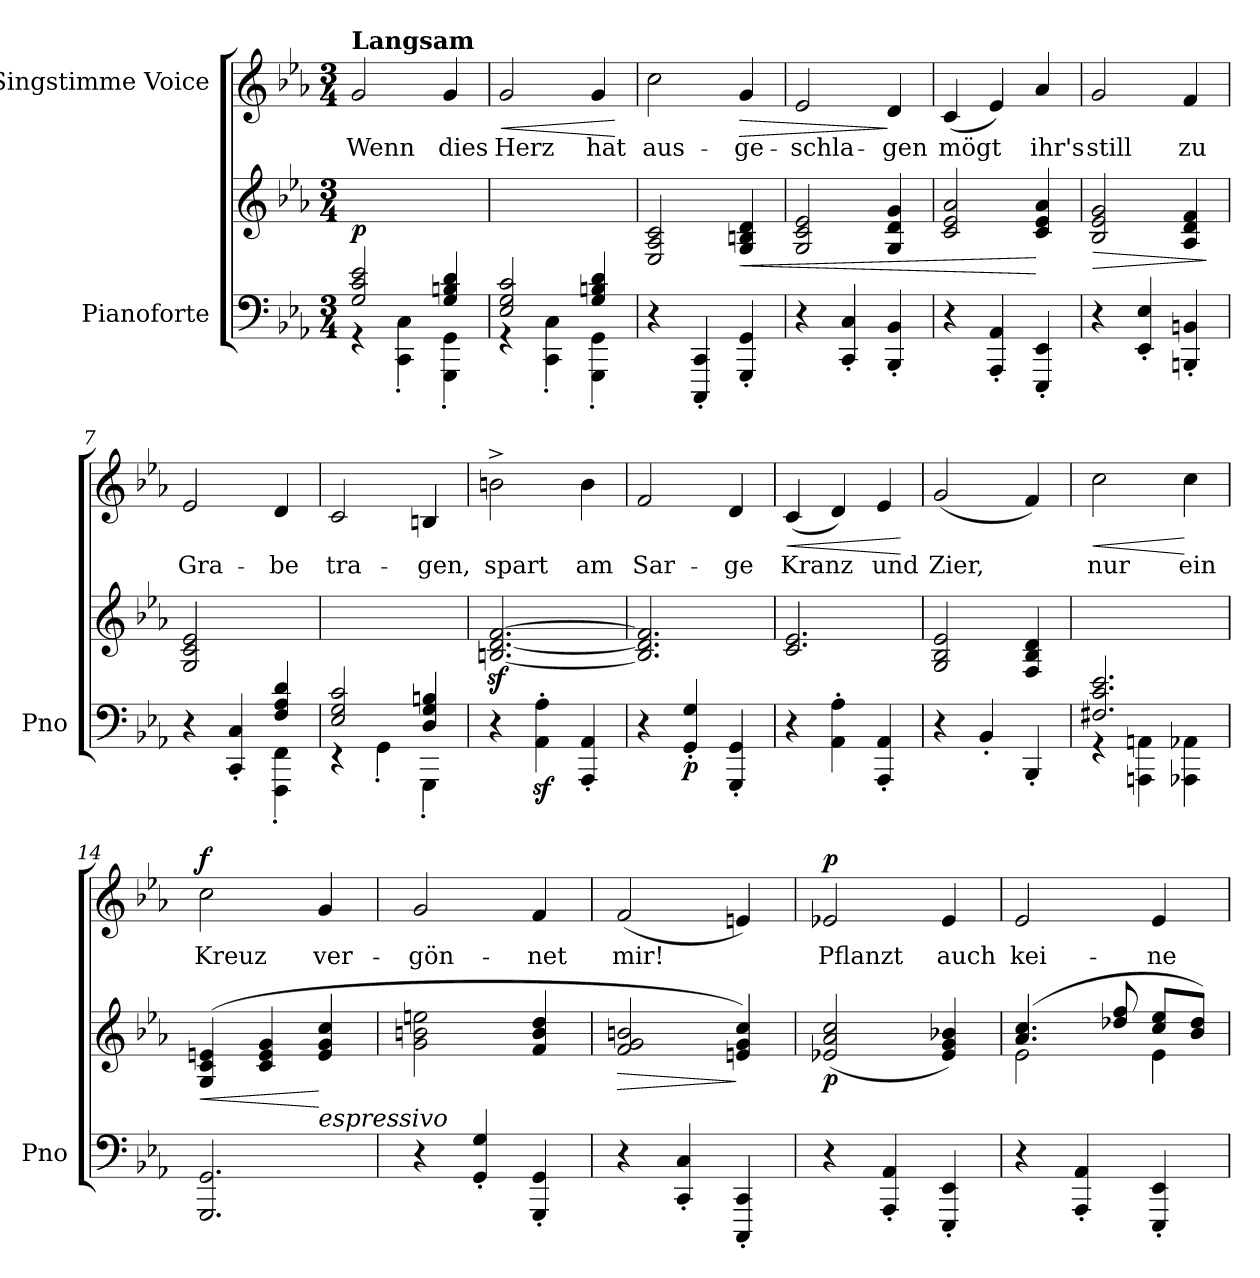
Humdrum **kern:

**kern	**kern	**dynam	**kern	**text	**dynam
*part2	*part2	*part2	*part1	*part1	*part1
*staff3	*staff2	*staff2/3	*staff1	*staff1	*staff1
*I"Pianoforte	*	*	*I"Singstimme Voice	*	*
*I'Pno	*	*	*	*	*
*clefF4	*clefG2	*	*clefG2	*	*
*k[b-e-a-]	*k[b-e-a-]	*	*k[b-e-a-]	*	*
*M3/4	*M3/4	*	*M3/4	*	*
=1	=1	=1	=1	=1	=1
*^	*	*	*	*	*
!	!	!	!	!LO:TX:a:B:t=Langsam	!	!
!	!	!	!LO:DY:b	!	!LO:LY:b	!
2G/ 2c/ 2e-/	4r	2.ryy	p	2g/	Wenn	.
.	4CC\'< 4C\'<	.	.	.	.	.
!	!	!	!	!	!LO:LY:b	!
4G/ 4Bn/ 4d/	4GGG\'< 4GG\'<	.	.	4g/	dies	.
=2	=2	=2	=2	=2	=2	=2
!	!	!	!	!	!LO:LY:b	!LO:HP:b
2E-/ 2G/ 2c/	4r	2.ryy	.	2g/	Herz	<
.	4CC\'< 4C\'<	.	.	.	.	.
!	!	!	!	!	!LO:LY:b	!
4G/ 4Bn/ 4d/	4GGG\'< 4GG\'<	.	.	4g/	hat	.
*v	*v	*	*	*	*	*
.	.	.	.	.	[
=3	=3	=3	=3	=3	=3
!	!	!	!	!LO:LY:b	!
4r	2E-/ 2A-/ 2c/	.	2cc\	aus-	.
4CCC/' 4CC/'	.	.	.	.	.
!	!	!LO:HP:b	!	!LO:LY:b	!LO:HP:b
4GGG/' 4GG/'	4G/ 4Bn/ 4d/	<	4g/	-ge-	>
=4	=4	=4	=4	=4	=4
!	!	!	!	!LO:LY:b	!
4r	2G/ 2c/ 2e-/	.	2e-/	-schla-	.
4CC/' 4C/'	.	.	.	.	.
!	!	!	!	!LO:LY:b	!
4BBB-/' 4BB-/'	4G/ 4d/ 4g/	.	4d/	-gen	]
=5	=5	=5	=5	=5	=5
!	!	!	!	!LO:LY:b	!
4r	2c/ 2e-/ 2a-/	.	(4c/	mögt	.
4AAA-/' 4AA-/'	.	.	4e-/)	.	.
!	!	!	!	!LO:LY:b	!
4EEE-/' 4EE-/'	4c/ 4e-/ 4a-/	[	4a-/	ihr's	.
!!LO:LB:g=z
=6	=6	=6	=6	=6	=6
!	!	!LO:HP:b	!	!LO:LY:b	!
4r	2B-/ 2e-/ 2g/	>	2g/	still	.
4EE-/' 4E-/'	.	.	.	.	.
!	!	!	!	!LO:LY:b	!
4BBBn/' 4BBn/'	4A-/ 4d/ 4f/	.	4f/	zu	.
.	.	]	.	.	.
=7	=7	=7	=7	=7	=7
*^	*	*	*	*	*
!	!	!	!	!	!LO:LY:b	!
2ryy	4r	2G/ 2c/ 2e-/	.	2e-/	Gra-	.
.	4CC/' 4C/'	.	.	.	.	.
!	!	!	!	!	!LO:LY:b	!
4F/ 4A-/ 4d/	4FFF\'< 4FF\'<	4ryy	.	4d/	-be	.
=8	=8	=8	=8	=8	=8	=8
!	!	!	!	!	!LO:LY:b	!
2E-/ 2G/ 2c/	4r	2.ryy	.	2c/	tra-	.
.	4GG'<\	.	.	.	.	.
!	!	!	!	!	!LO:LY:b	!
4D/ 4G/ 4Bn/	4GGG'<\	.	.	4Bn/	-gen,	.
=9	=9	=9	=9	=9	=9	=9
!	!	!	!	!	!LO:LY:b	!
*v	*v	*	*	*	*	*
4r	[2.Bn/z< [2.d/z< [2.f/z<	.	2bn^\	spart	.
4AA-\z<' 4A-\z<'	.	.	.	.	.
!	!	!	!	!LO:LY:b	!
4AAA-/' 4AA-/'	.	.	4b\	am	.
=10	=10	=10	=10	=10	=10
!	!	!	!	!LO:LY:b	!
4r	2.B/] 2.d/] 2.f/]	.	2f/	Sar-	.
!	!	!LO:DY:b=2	!	!	!
4GG/' 4G/'	.	p	.	.	.
!	!	!	!	!LO:LY:b	!
4GGG/' 4GG/'	.	.	4d/	-ge	.
=11	=11	=11	=11	=11	=11
!	!	!	!	!LO:LY:b	!LO:HP:b
4r	2.c/ 2.e-/	.	(4c/	Kranz	<
4AA-\' 4A-\'	.	.	4d/)	.	.
!	!	!	!	!LO:LY:b	!
4AAA-/' 4AA-/'	.	.	4e-/	und	.
.	.	.	.	.	[
!!LO:LB:g=z
=12	=12	=12	=12	=12	=12
!	!	!	!	!LO:LY:b	!
4r	2G/ 2B-/ 2e-/	.	(2g/	Zier,	.
4BB-'/	.	.	.	.	.
4BBB-'/	4F/ 4B-/ 4d/	.	4f/)	.	.
=13	=13	=13	=13	=13	=13
*^	*	*	*	*	*
!	!	!	!	!	!LO:LY:b	!LO:HP:b
2.F#X/ 2.c/ 2.e-/	4r	2.ryy	.	2cc\	nur	<
.	4AAAn\ 4AAn\	.	.	.	.	.
!	!	!	!	!	!LO:LY:b	!
.	4AAA-X\ 4AA-X\	.	.	4cc\	ein	[
=14	=14	=14	=14	=14	=14	=14
!	!	!	!LO:HP:b	!	!LO:LY:b	!LO:DY:a
*v	*v	*	*	*	*	*
2.GGG/ 2.GG/	(4G/ 4c/ 4en/	<	2cc\	Kreuz	f
.	4c/ 4e/ 4g/	.	.	.	.
!	!LO:TX:b:i:t=espressivo	!	!	!	!
!	!	!	!	!LO:LY:b	!
.	4e/ 4g/ 4cc/	[	4g/	ver-	.
=15	=15	=15	=15	=15	=15
!	!	!	!	!LO:LY:b	!
4r	2g\ 2bn\ 2een\	.	2g/	-gön-	.
4GG/' 4G/'	.	.	.	.	.
!	!	!	!	!LO:LY:b	!
4GGG/' 4GG/'	4f/ 4b/ 4dd/	.	4f/	-net	.
=16	=16	=16	=16	=16	=16
!	!	!LO:HP:b	!	!LO:LY:b	!
4r	2f/ 2g/ 2bn/	>	(2f/	mir!	.
4CC/' 4C/'	.	.	.	.	.
4CCC/' 4CC/'	4en/ 4g/ 4cc/)	]	4en/)	.	.
!!LO:PB:g=z
=17	=17	=17	=17	=17	=17
!	!	!LO:DY:b	!	!LO:LY:b	!LO:DY:a
4r	(>2e-X/ 2a-/ 2cc/	p	2e-X/	Pflanzt	p
4AAA-/' 4AA-/'	.	.	.	.	.
!	!	!	!	!LO:LY:b	!
4EEE-/' 4EE-/'	4e-/ 4g/ 4b-X/)	.	4e-/	auch	.
=18	=18	=18	=18	=18	=18
*	*^	*	*	*	*
!	!	!	!	!	!LO:LY:b	!
4r	(4.a-/ 4.cc/	2e-\	.	2e-/	kei-	.
4AAA-/' 4AA-/'	.	.	.	.	.	.
.	8dd-X/ 8ff/	.	.	.	.	.
!	!	!	!	!	!LO:LY:b	!
4EEE-/' 4EE-/'	8cc/ 8ee-/L	4e-\	.	4e-/	-ne	.
.	8b-/ 8dd-/J)	.	.	.	.	.
*	*v	*v	*	*	*	*
=	=	=	=	=	=
*-	*-	*-	*-	*-	*-
